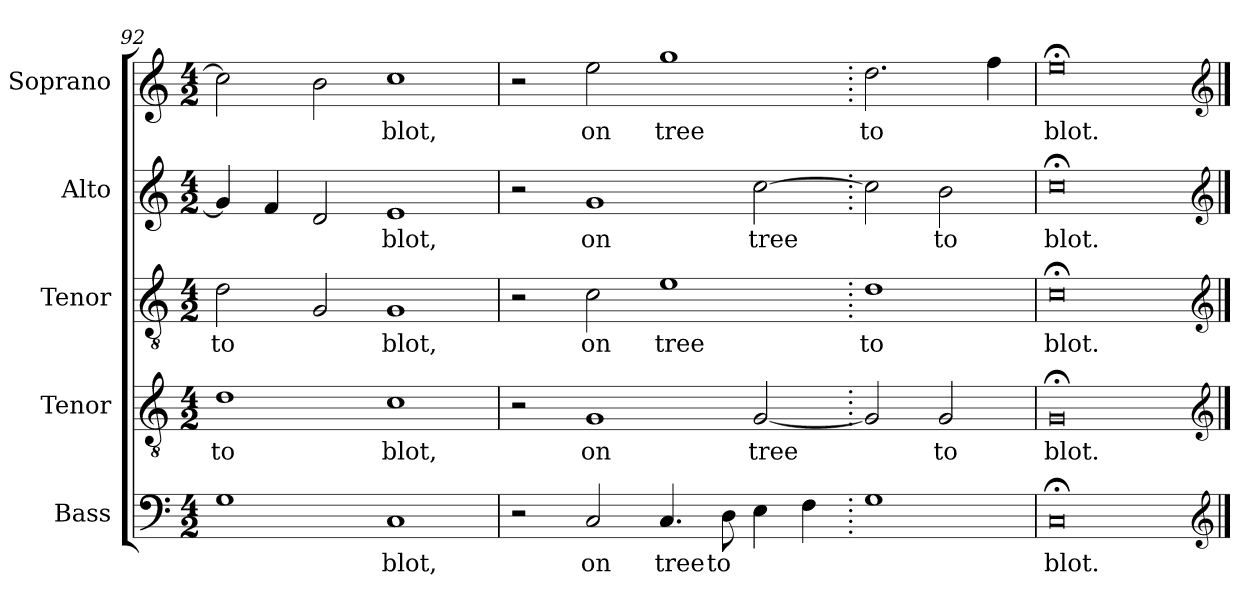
**kern	**text	**kern	**text	**kern	**text	**kern	**text	**kern	**text
*part5	*part5	*part4	*part4	*part3	*part3	*part2	*part2	*part1	*part1
*staff5	*staff5	*staff4	*staff4	*staff3	*staff3	*staff2	*staff2	*staff1	*staff1
*I"Bass	*	*I"Tenor	*	*I"Tenor	*	*I"Alto	*	*I"Soprano	*
*I'B.	*	*I'T.	*	*	*	*	*	*I'S.	*
*clefF4	*	*clefGv2	*	*clefGv2	*	*clefG2	*	*clefG2	*
*	*	*ITrd7c12	*	*ITrd7c12	*	*ITrd7c12	*	*	*
*k[]	*	*k[]	*	*k[]	*	*k[]	*	*k[]	*
*C:	*	*C:	*	*C:	*	*C:	*	*C:	*
*M4/2	*	*M4/2	*	*M4/2	*	*M4/2	*	*M4/2	*
=92	=92	=92	=92	=92	=92	=92	=92	=92	=92
!	!	!	!LO:LY:b:color=#000000	!	!	!	!	!	!
!	!	!	!	!	!LO:LY:b:color=#000000	!	!	!	!
1Gi	.	1Di	to	2Di\	to	4Gi/]	.	2cci\]	.
.	.	.	.	.	.	4Fi/	.	.	.
.	.	.	.	2GGi/	.	2Di/	.	2bi\	.
!	!LO:LY:b:color=#000000	!	!	!	!	!	!	!	!
!	!	!	!LO:LY:b:color=#000000	!	!	!	!	!	!
!	!	!	!	!	!LO:LY:b:color=#000000	!	!	!	!
!	!	!	!	!	!	!	!LO:LY:b:color=#000000	!	!
!	!	!	!	!	!	!	!	!	!LO:LY:b:color=#000000
1Ci	blot,	1Ci	blot,	1GGi	blot,	1Ei	blot,	1cci	blot,
=93	=93	=93	=93	=93	=93	=93	=93	=93	=93
2r	.	2r	.	2r	.	2r	.	2r	.
!	!LO:LY:b:color=#000000	!	!	!	!	!	!	!	!
!	!	!	!LO:LY:b:color=#000000	!	!	!	!	!	!
!	!	!	!	!	!LO:LY:b:color=#000000	!	!	!	!
!	!	!	!	!	!	!	!LO:LY:b:color=#000000	!	!
!	!	!	!	!	!	!	!	!	!LO:LY:b:color=#000000
2Ci/	on	1GGi	on	2Ci\	on	1Gi	on	2eei\	on
!	!LO:LY:b:color=#000000	!	!	!	!	!	!	!	!
!	!	!	!	!	!LO:LY:b:color=#000000	!	!	!	!
!	!	!	!	!	!	!	!	!	!LO:LY:b:color=#000000
4.Ci/	tree	.	.	1Ei	tree	.	.	1ggi	tree
!	!LO:LY:b:color=#000000	!	!	!	!	!	!	!	!
8Di\	to	.	.	.	.	.	.	.	.
!	!	!	!LO:LY:b:color=#000000	!	!	!	!	!	!
!	!	!	!	!	!	!	!LO:LY:b:color=#000000	!	!
4Ei\	.	[2GGi/	tree	.	.	[2ci\	tree	.	.
4Fi\	.	.	.	.	.	.	.	.	.
=94.	=94.	=94.	=94.	=94.	=94.	=94.	=94.	=94.	=94.
!	!	!	!	!	!LO:LY:b:color=#000000	!	!	!	!
!	!	!	!	!	!	!	!	!	!LO:LY:b:color=#000000
1Gi	.	2GGi/]	.	1Di	to	2ci\]	.	2.ddi\	to
!	!	!	!LO:LY:b:color=#000000	!	!	!	!	!	!
!	!	!	!	!	!	!	!LO:LY:b:color=#000000	!	!
.	.	2GGi/	to	.	.	2Bi\	to	.	.
.	.	.	.	.	.	.	.	4ffi\	.
=95	=95	=95	=95	=95	=95	=95	=95	=95	=95
!	!LO:LY:b:color=#000000	!	!	!	!	!	!	!	!
!	!	!	!LO:LY:b:color=#000000	!	!	!	!	!	!
!	!	!	!	!	!LO:LY:b:color=#000000	!	!	!	!
!	!	!	!	!	!	!	!LO:LY:b:color=#000000	!	!
!	!	!	!	!	!	!	!	!	!LO:LY:b:color=#000000
0C;i	blot.	0GG;i	blot.	0C;i	blot.	0c;i	blot.	0ee;i	blot.
*clefG2	*	*clefG2	*	*clefG2	*	*clefG2	*	*clefG2	*
==	==	==	==	==	==	==	==	==	==
*-	*-	*-	*-	*-	*-	*-	*-	*-	*-
